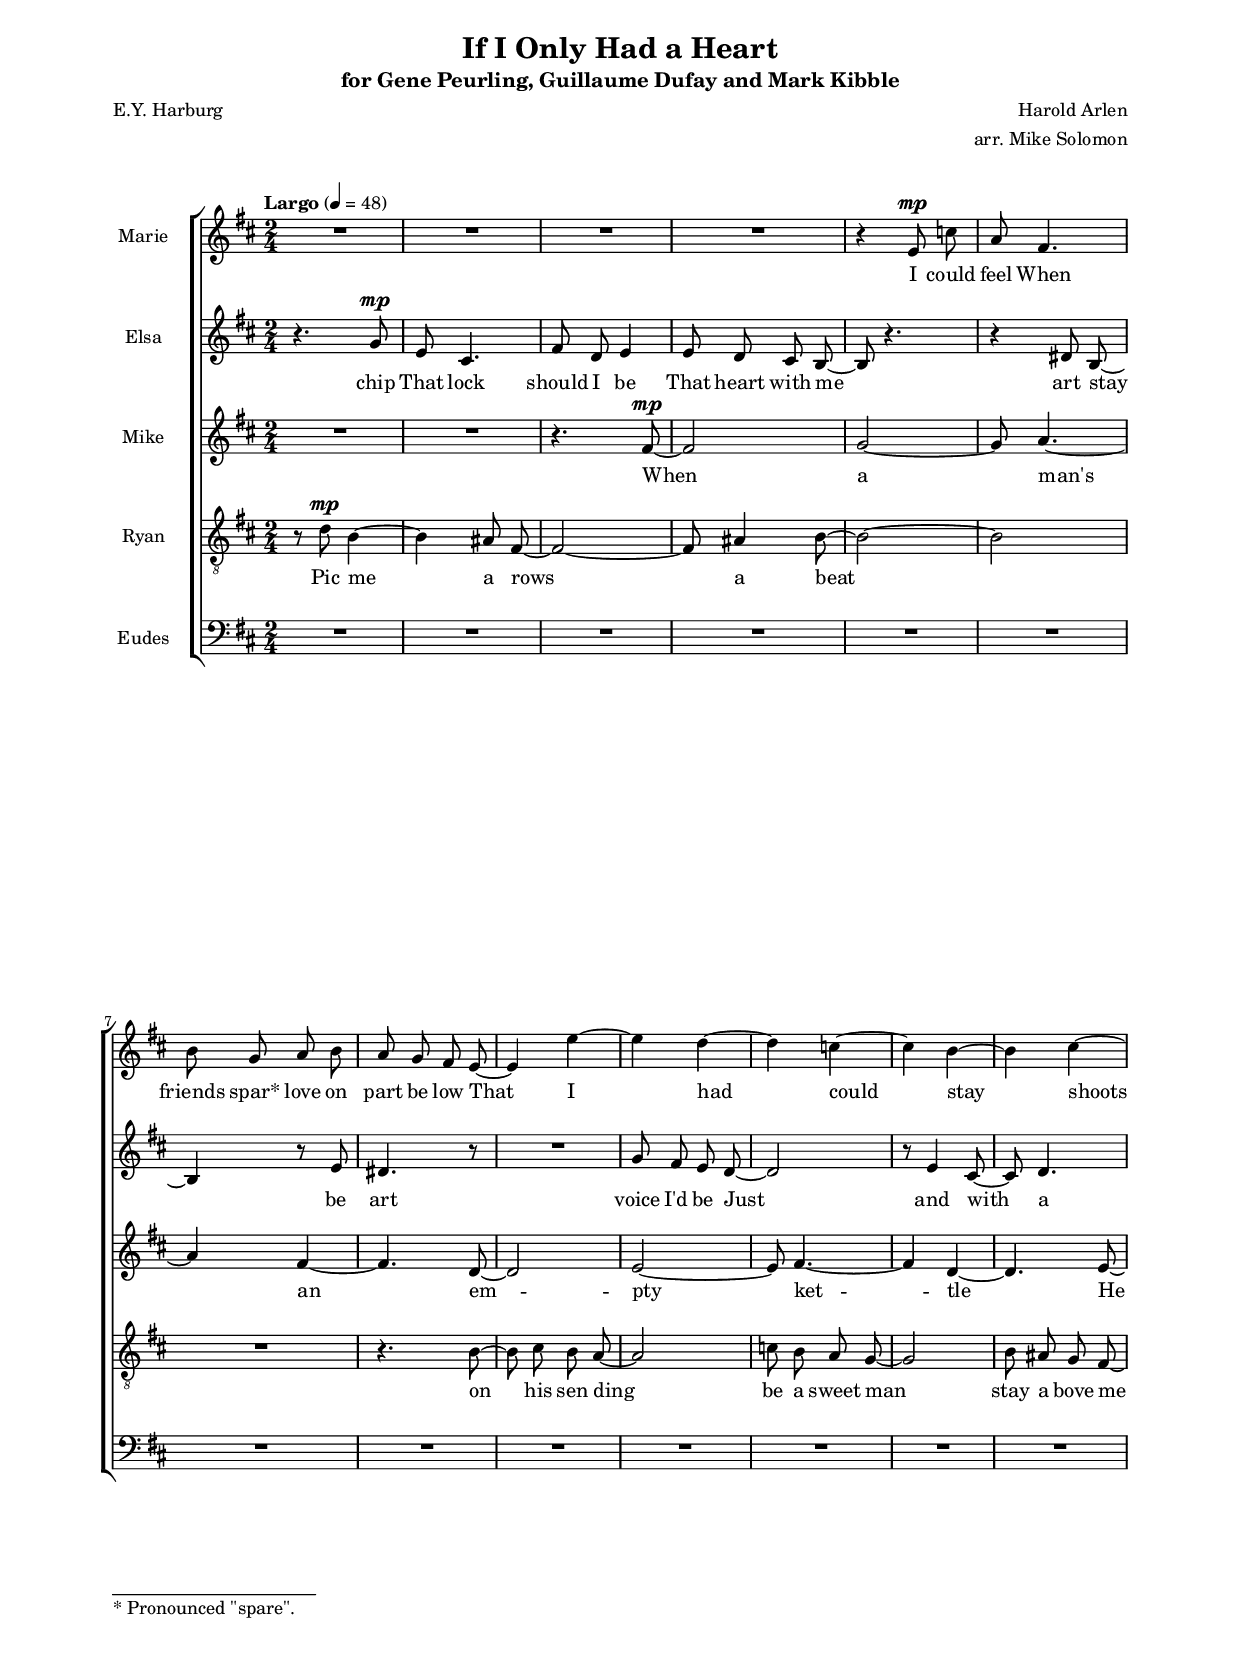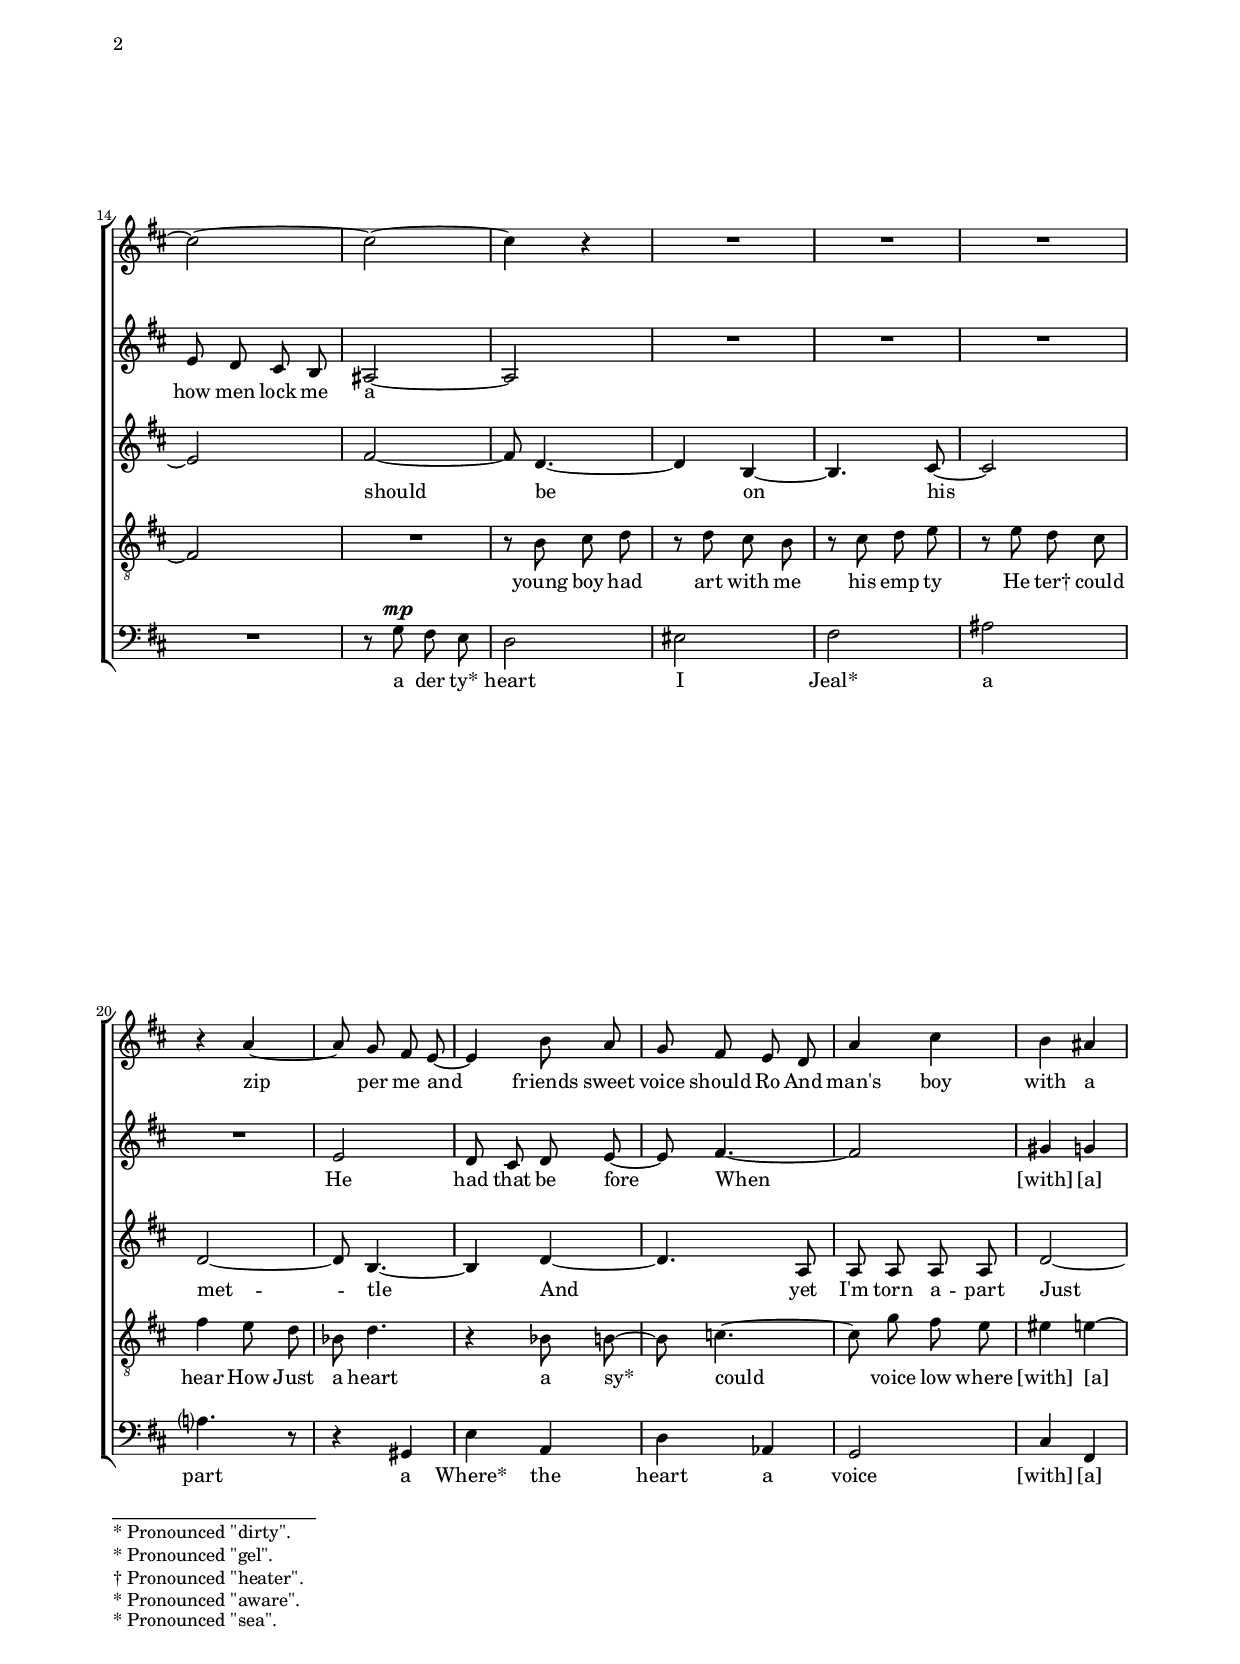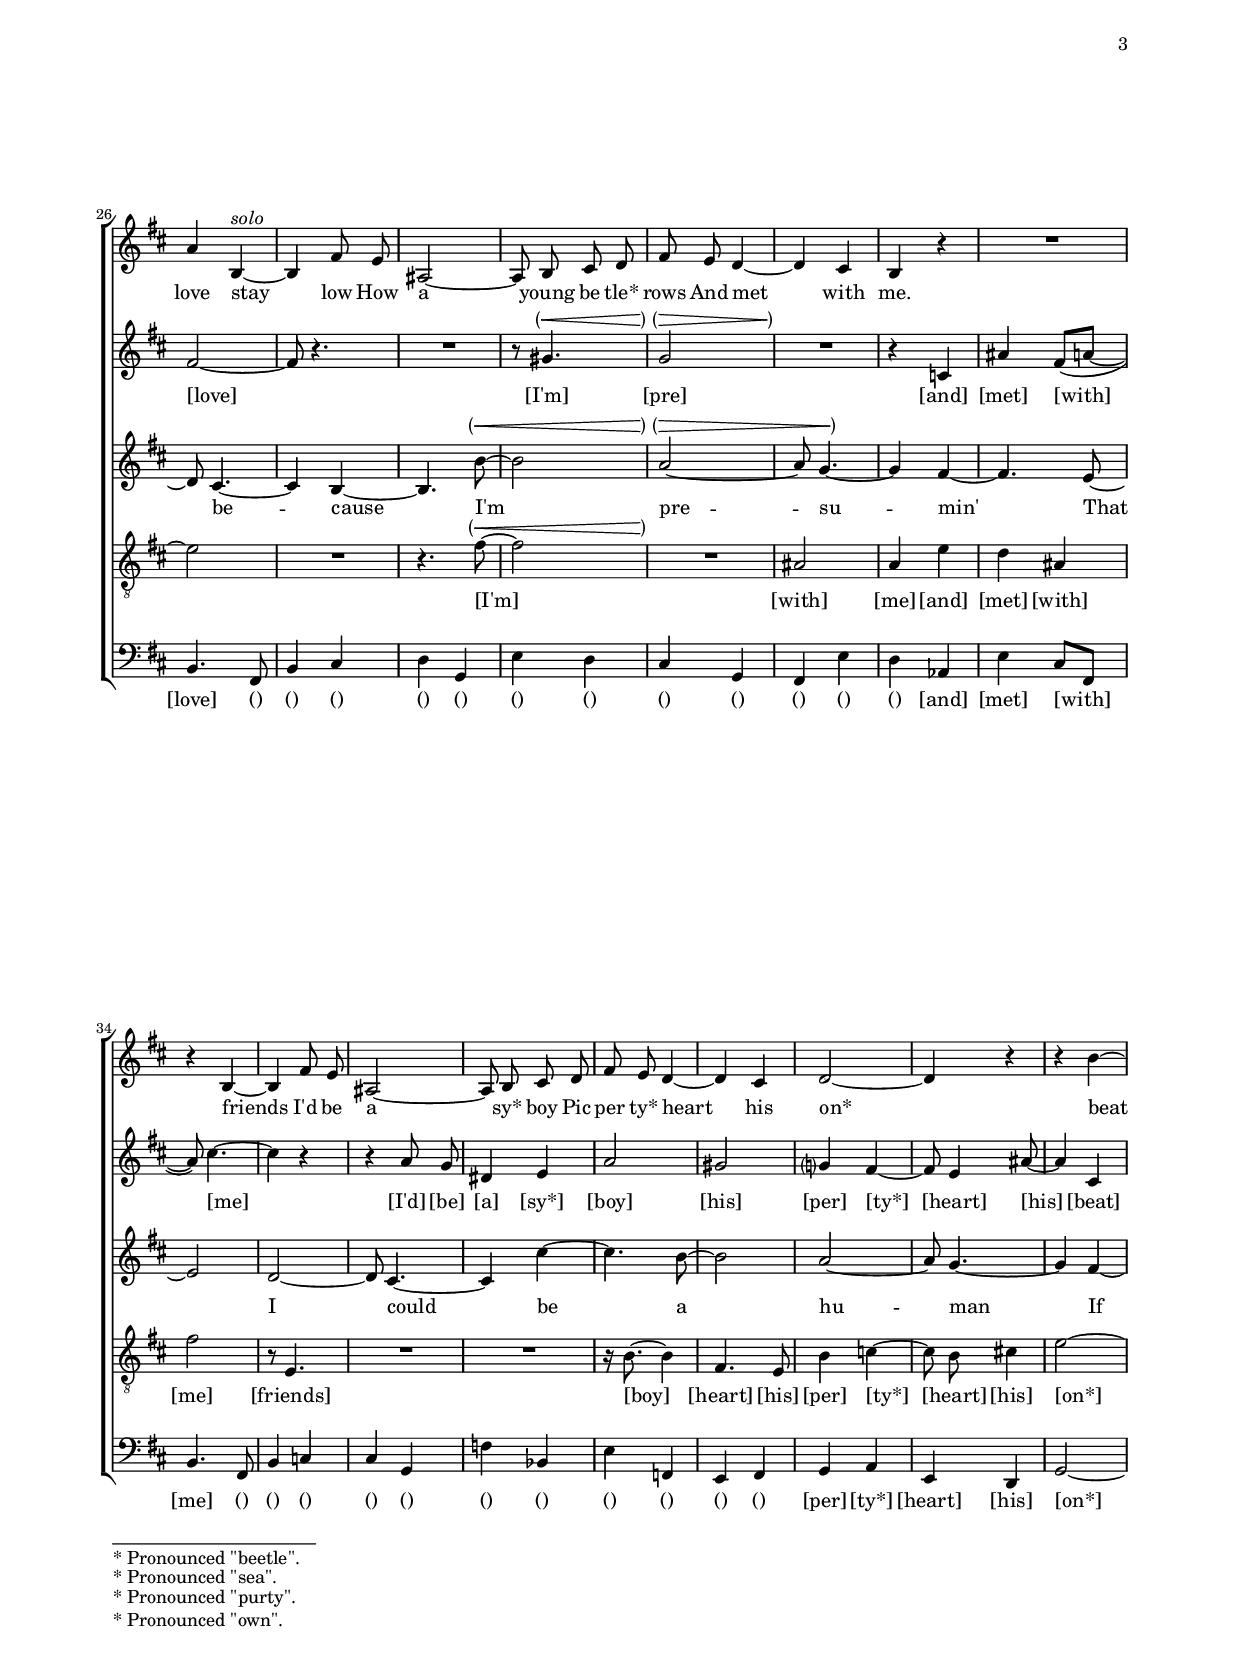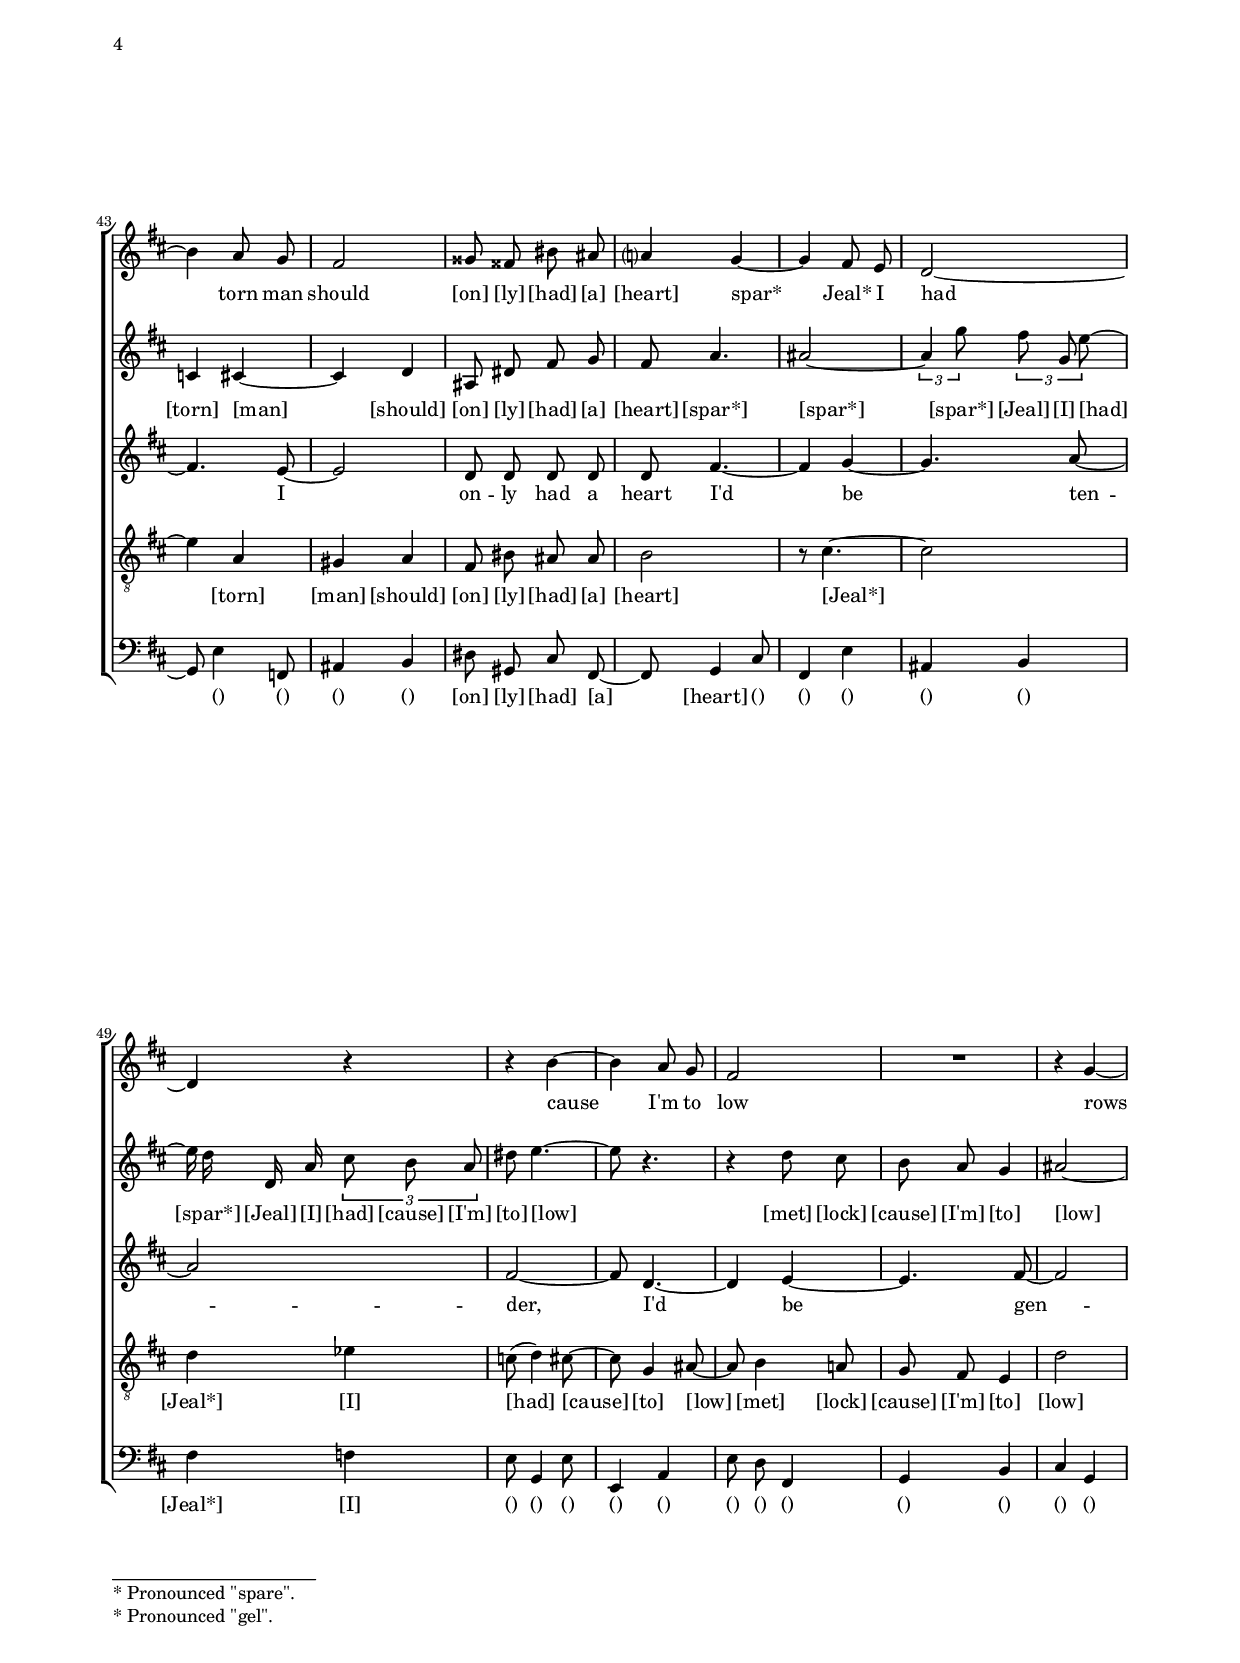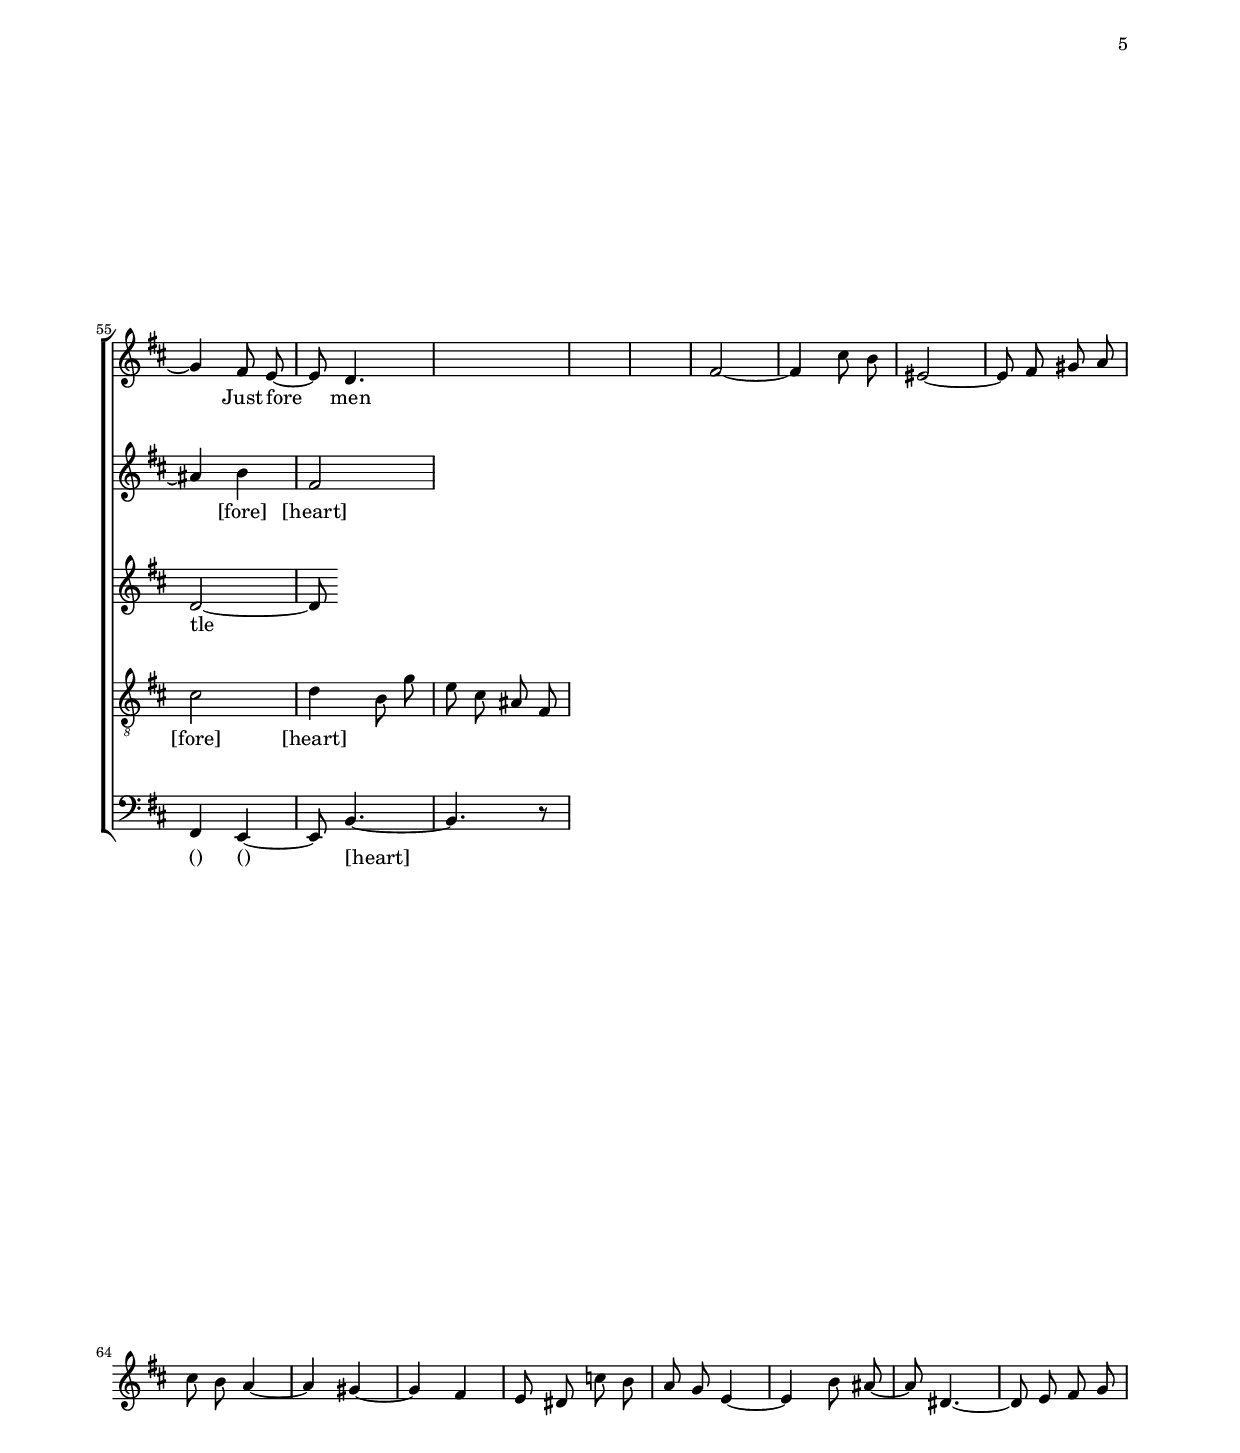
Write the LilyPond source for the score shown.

#(set-global-staff-size 15.87)
solo = \markup \italic "solo"
%{
When a man's an empty kettle
He should be on his mettle
And yet I'm torn apart
Just because I'm presumin'
That I could be a human
If I only had a heart

I'd be tender, I'd be gentle
And awful sentimental
Regarding love and art
I'd be friends with the sparrows 
And the boy that shoots the arrows
If I only had a heart

Picture me a balcony
Above a voice sings low

(Snow White)
Wherefore art thou, Romeo?

(Tin Man)
I hear a beat, how sweet!

Just to register emotion, jealousy, devotion
And really feel the part
I could stay young and chipper
And I'd lock it with a zipper
If I only had a heart
%}
% 
\version "2.19.0"
\include "defs-devel.ly"

#(ly:set-option 'point-and-click #f)

#(set-global-staff-size 15.87)

%{
\paper {
  #(define fonts
    (set-global-fonts
    #:music "profondo"
    #:factor (/ staff-height pt 20)
  ))
}
%}
%{
\paper {
  #(define fonts
    (set-global-fonts
    #:music "haydn"
    #:brace "gonville"
    #:factor (/ staff-height pt 20)
  ))
}
%}

railroad =  {
  \once \override BreathingSign.text = \markup \musicglyph #"scripts.caesura.straight"
  \breathe
}
myred = \once \override NoteHead #'color = #red

php = \once \override Hairpin.stencil = #(parenthesize-callback ly:hairpin::print)

\paper {
  footnote-separator-markup = \markup { \column { " "\override #`(span-factor . 1/5) { \draw-hline } }}
  footnote-padding = 1\mm
  top-system-spacing = #'((basic-distance . 1) (minimum-distance . 0) (padding . 1) (stretchability . 40))
  bottom-system-spacing = #'((basic-distance . 1) (minimum-distance . 0) (padding . 1) (stretchability . 50))
  ragged-right = ##f
  left-margin = 0.75\in
  right-margin = 0.75\in
  top-margin = 0.5\in
  bottom-margin = 0.6\in
  ragged-last-bottom = ##f
  max-systems-per-page = #2
}

\header {
  title = "If I Only Had a Heart"
  subtitle = "for Gene Peurling, Guillaume Dufay and Mark Kibble"
  %title = "Somewhere Over the Rainbow"
  composer = "Harold Arlen"
  poet = "E.Y. Harburg"
  arranger = "arr. Mike Solomon"
  %arranger = "arr. (anon)"
}

prefatoryMatter = {
  \key b \minor
  \autoBeamOff
  \time 2/4
}

scorePrefatoryMatter = {
  \prefatoryMatter
}

midiPrefatoryMatter = {
  \prefatoryMatter
}

marks = {
  \tempo "Largo" 4=48
  s2 |
}

sopranoFirst = \relative c' {
  R2*4 |
  r4 e8^\mp c' |
  a fis4. |
  b8 g a b |
  a g fis e ~ |
  e4 e' ~ |
  e d ~ |
  d c ~ |
  c b ~ |
  b cis ~ |
  cis2 ~ |
  cis ~ |
  cis4 r |
  R2 |
  R2 |
  R2 |
  r4 a ~ |
  a8 g fis e ~ |
  e4 b'8 a |
  g fis e d |
  a'4 cis |
  b ais |
  a4 b,^\solo ~ |
  b fis'8 e |
  ais,2 ~ |
  \footnote "" #'(0 . 0) "* Pronounced \"beetle\"." 
  ais8 b cis d |
  fis e d4 ~ |
  d cis |
  b4 r |
  R2 |
  r4 b ~ |
  b fis'8 e |
  ais,2 ~ |
  ais8 \footnote "" #'(0 . 0) "* Pronounced \"sea\"."  b cis d |
  \footnote "" #'(0 . 0) "* Pronounced \"purty\"." fis e d4 ~ |
  d cis |
  \footnote "" #'(0 . 0) "* Pronounced \"own\"." d2 ~ |
  d4 r |
  r4 b'4 ~ |
  b a8 g |
  fis2 |
  gisis8 fisis bis ais |
  a?4 g ~ |
  g fis8 e |
  d2 ~ |
  d4 r |
  r4 \footnote "" #'(0 . 0) "* Pronounced \"spare\"."  b'4 ~ |
  b \footnote "" #'(0 . 0) "* Pronounced \"gel\"."   a8 g |
  fis2 |
  R2 |
  r4 g ~ |
  g fis8 e ~ |
  e8 d4. |
  s2 |
  s2 |
  s2 |
  fis2 ~ |
  fis4 cis'8 b |
  eis,2 ~ |
  eis8 fis gis a |
  cis b a4 ~ |
  a4 gis ~ |
  gis fis |
  e8 dis c' b |
  a g e4 ~ |
  e b'8 ais ~ |
  ais dis,4. ~ |
  dis8 e fis g |
}

sopranoWordsFirst = \lyricmode {
  I could feel When
  friends \footnote "" #'(0 . 0) "* Pronounced \"spare\"." spar* love on part be low That
  I had
  could stay shoots
  zip per me and
  friends sweet voice should Ro And man's
  boy with a love

  stay low How a
  young be tle*
  rows And met with me.

  friends I'd be a
  sy* boy Pic per ty* heart
  his on*

  beat torn man should
  [on] [ly] [had] [a] [heart]
  spar* Jeal* I had
  cause I'm to low
  rows Just fore men
}

mezzoFirst = \relative c'' {
  r4. g8^\mp |
  e cis4. |
  fis8 d e4 |
  e8 d cis b ~ |
  b8 r4. |
  r4 dis8 b ~ |
  b4 r8 e |
  dis4. r8 |
  R2 |
  g8 fis e d ~ |
  d2 |
  r8 e4 cis8 ~ |
  cis d4. |
  e8 d cis b |
  ais2 ~ |
  ais2 |
  R2 |
  R2 |
  R2 |
  R2 |
  e'2 |
  d8 cis d e ~ |
  e fis4. ~ |
  fis2 |
  gis4 g |
  fis2 ~ |
  fis8 r4. |
  %r4.
  R2 |
  r8
  \php
   gis4.^\< |
  \php
  g2^\> |
  %r4 ais ~ |
  %ais c, |
  %r4 cis,4
  %d c |
  R2\! |
  r4 c, |
  ais' fis8 [ ( a ~ ] |
  a8 ) cis4. ~ |
  cis4 r |
  r4 a8 g |
  dis4 e |
  a2 |
  gis |
  g?4 fis ~ |
  fis8 e4 ais8 ~ |
  ais4 cis, |
  c4 cis ~ |
  cis4 d |
  %ais'8 gis cis b |
  %d8 e fis g |
  ais8 dis fis g |
  fis8 a4. |
  ais2 ~ |
  %ais4 b |
  %c c |
  \times 2/3 { ais4 g'8 } \times 2/3 { fis g, e' ~ }
  e16 d d, a' \times 2/3 { cis8 b a }
  dis8 e4. ~ |
  e8 r4. |
  r4 d8 cis |
  b a g4 |
  ais2 ~ |
  ais4 b4 |
  fis2 |
}

mezzoWordsFirst = \lyricmode {
  chip That lock
  should I be
  That heart with me
  art stay
  be art
  voice I'd be Just
  and with a
  how men lock me a
  He had that be fore When
  [with] [a] [love]
  [I'm] [pre]
  %[with] [me]
  [and] [met] [with] [me]
  [I'd] [be]
  [a] [sy*] [boy]
  [his]
  [per] [ty*] [heart] [his] %%%%%%%%%%%%%%%[on*]
  [beat] [torn] [man] [should]
  
  [on] 
  [ly] [had] [a] [heart]
  [spar*]
  [spar*] [spar*] [Jeal] [I] [had]
  [spar*] [Jeal] [I] [had] [cause] [I'm]
  [to] [low] 
  %[cause]
  %[When] [a] [man's] [an] [emp] [ty]
  [met] [lock] [cause] [I'm] [to] [low]
  [fore] [heart]
}


altoFirst = \relative c' {
  R2 |
  R2 |
  r4. fis8^\mp ~ |
  fis2 |
  g2 ~ |
  g8 a4. ~ |
  a4 fis ~ |
  fis4. d8 ~ |
  d2 |
  e ~ |
  e8 fis4. ~ |
  fis4 d ~ |
  d4. e8 ~ |
  e2 |
  fis2 ~ |
  fis8 d4. ~ |
  d4 b ~ |
  b4. cis8 ~ |
  cis2 |
  d2 ~ |
  d8 b4. ~ |
  b4 d ~ |
  d4. a8 |
  a a a a |
  d2 ~ |
  d8 cis4. ~ |
  cis4 b4 ~ |
  b4. \php
      b'8^\< ~ |
  b2 |
  \php
  a2^\> ~ 
  a8 g4.\! ~ |
  g4 fis4 ~ |
  fis4. e8 ~ |
  e2 |
  d ~ |
  d8 cis4. ~ |
  cis4 cis' ~ |
  cis4. b8 ~ |
  b2 |
  a ~ |
  a8 g4. ~ |
  g4 fis4 ~ |
  fis4. e8 ~ |
  e2 |
  d8 d d d |
  d fis4. ~ |
  fis4 g ~ |
  g4. a8 ~ |
  a2 |
  fis ~ |
  fis8 d4. ~ |
  d4 e ~ |
  e4. fis8 ~ |
  fis2 |
  d ~ |
  d8
}

altoWordsFirst = \lyricmode {

When a man's an em -- pty ket -- tle
He should be on his met -- tle
And yet I'm torn a -- part
Just be -- cause I'm pre -- su -- min'
That I could be a hu -- man
If I on -- ly had a heart

I'd be ten -- der, I'd be gen -- tle
And aw -- ful sen -- ti -- men -- tal
Re -- gar -- ding love and art
I'd be friends with the spar -- rows 
And the boy that shoots the ar -- rows
If I on -- ly had a heart

Pic -- ture me a bal -- co -- ny
A -- bove a voice sings low

Where -- fore art thou, Ro -- me -- o?

I hear a beat, how sweet!

Just to re -- gis -- ter e -- mo -- tion, jea -- lou -- sy, de -- vo -- tion
And real -- ly feel the part
I could stay young and chip -- per
And I'd lock it with a zip -- per
If I on -- ly had a heart
}

lickMe = \relative c { \times 16/23 { b8 fis16 ais fis' e c8 f,16 g d'8 cis16 e, f' d8 e16 gis, g g' ais, \tag #'bass { e ~ } \tag #'tenor { b' ~ } } } 

tenorFirst = \relative c' {
  \clef "treble_8"
  r8 d^\mp b4 ~ |
  b ais8 fis ~ |
  fis2 ~ |
  fis8 ais4 b8 ~ |
  b2 ~ |
  b |
  R2 |
  r4. b8 ~ |
  b cis b a ~ |
  a2 |
  c8 b a g ~ |
  g2 |
  b8 ais g fis ~ |
  fis2 |
  R2 |
  r8 b cis d |
  r8 d cis b |
  r cis d e |
  \footnote "" #'(0 . 0) "† Pronounced \"heater\"." r e d cis |
  fis4 e8 d |
  bes d4. |
  r4 bes8 b ~ |
  b c4. ~ |
  c8 g' fis e |
  eis4 e ~ |
  e2 |
  R2 |
  r4. \php
      fis8^\< ~ |
  fis2  |
  R2\! |
  ais,2 |
  a4 e' |
  d ais |
  %ais8 a4. |
  fis'2 |
  %\transpose c g \removeWithTag #'bass \lickMe |
  %R2*2 |
  r8 e,4. | % ~ |
  %e r |
  R2 | R2 |
  r16 %fis,16
    b'8. ~ b4 |
  fis4. e8 |
  b'4 c ~ |
  c8 b8 cis4 |
  e2 ~ |
  e4 a, |
  gis a |
  fis8 bis ais ais |
  b2 |
  r8 cis4. ~ |
  cis2 |
  d4 ees |
  c8 ( d4 ) cis8 ~ |
  cis g4 ais8 ~ |
  ais8 b4 a8 |
  g fis e4
  d'2 |
  cis |
  d4 b8 g' |
  e cis ais fis |
}

tenorWordsFirst = \lyricmode {
  Pic me
  a rows
  a beat
  on his sen ding
  be a sweet man
  stay a bove me
  young boy had
  art with me
  his emp ty
  He ter† could 
  hear
  How Just a heart
  a \footnote "" #'(0 . 0) "* Pronounced \"sea\"." sy* could
  voice low where %I be
  [with] [a]
  [I'm]
  [with] [me]
  [and] [met] [with] [me]
  [friends]
  [boy] [heart] [his]
  [per] [ty*] [heart] [his] [on*]
  [torn] [man] [should]
  [on] [ly] [had] [a] [heart]
  [Jeal*]
  [Jeal*] [I] [had]
  [cause] [to] [low]
  [met] [lock] [cause] [I'm] [to] [low]
  [fore] [heart]
}

bassFirst = \relative c' {
  \clef "bass"
  R2*14 |
  r8 g^\mp fis e |
  d2 |
  eis |
  fis |
  ais |
  a?4. r8 |
  r4 gis, |
  e' a, |
  d aes |
  g2 |
  cis4 fis, |
  b4. fis8 |
  b4 cis |
  d g, |
  e' d |
  cis g |
  fis e' |
  d aes |
  e' cis8 [ fis, ] |
  %\removeWithTag #'tenor \lickMe |
  %r16 %e,16
    %g8. ~ g4 |
  b4. fis8 |
  b4 c |
  cis g |
  f' bes, |
  e f, |
  e fis |
  g a |
  e d |
  g2 ~ |
  g8 e'4 f,8 |
  ais4 b |
  dis8 gis, cis fis, ~ |
  fis g4 cis8 |
  fis,4 e' |
  ais, b |
  fis' f |
  e8 g,4 e'8 |
  e,4 a |
  e'8 d fis,4 |
  g b |
  cis g |
  fis e ~ |
  e8 b'4. ~ |
  b4. r8 |
}

bassWordsFirst = \lyricmode {
  a der \footnote "" #'(0 . 0) "* Pronounced \"dirty\"." ty* heart
  I \footnote "" #'(0 . 0) "* Pronounced \"gel\"."  Jeal* a part
  a \footnote "" #'(0 . 0) "* Pronounced \"aware\"."  Where* the heart a voice
  [with] [a] [love]
  \repeat unfold 12 "()"
  [and] [met] [with] [me]
  \repeat unfold 11 "()"
  [per] [ty*] [heart] [his] [on*]
  \repeat unfold 4 "()"
  [on] [ly] [had] [a] [heart]
  \repeat unfold 5 "()"
  [Jeal*] [I]
  \repeat unfold 14 "()"
  [heart]
}

\score {
  \new ChoirStaff <<
    \new Staff \with { instrumentName = #"Marie" %shortInstrumentName = #"M."
} <<
      \new Voice = "soprano" { << { \numericTimeSignature
	\scorePrefatoryMatter
        \sopranoFirst
      } {
	\scorePrefatoryMatter
        \marks
      } >> }
      \new Lyrics \lyricsto "soprano" {
        \sopranoWordsFirst
      }
    >>
    \new Staff \with { instrumentName = #"Elsa" %shortInstrumentName = #"E."
} <<
      \new Voice = "mezzo" { \numericTimeSignature
	\scorePrefatoryMatter
        \mezzoFirst
      }
      \new Lyrics \lyricsto "mezzo" {
        \mezzoWordsFirst
      }
    >>
    \new Staff \with { instrumentName = #"Mike" %shortInstrumentName = #"Mk."
} <<
      \new Voice = "alto" { \numericTimeSignature
	\scorePrefatoryMatter
        \altoFirst
      }
      \new Lyrics \lyricsto "alto" {
        \altoWordsFirst
      }
    >>
    \new Staff \with { instrumentName = #"Ryan" %shortInstrumentName = #"R."
} <<
      \new Voice = "tenor" { \numericTimeSignature
	\scorePrefatoryMatter
        \tenorFirst
      }
      \new Lyrics \lyricsto "tenor" {
        \tenorWordsFirst
      }
    >>
    \new Staff \with { instrumentName = #"Eudes" %shortInstrumentName = #"P." %\markup { \concat { E \super u . } }
} <<
      \new Voice = "bass" { \numericTimeSignature
	\scorePrefatoryMatter
        \bassFirst
      }
      \new Lyrics \lyricsto "bass" {
        \bassWordsFirst
      }
    >>
  >>
  \layout {
    \context {
      \Voice
      \override TextScript #'layer = #6
      \override NoteHead #'layer = #7
      \override Glissando #'breakable = ##t
      \override TupletNumber #'breakable = ##t
      \override TupletBracket #'breakable = ##t
      \remove "Forbid_line_break_engraver"
    }
    \context {
      \Staff
      %\consists "Metronome_mark_engraver"
      \override TimeSignature #'style = #'numbered
      \override StaffSymbol #'layer = #4
      \override TimeSignature #'layer = #3
      \override TimeSignature #'whiteout = ##t
    }
    \context {
      \Lyrics
      %\override LyricText #'whiteout = ##t
      \override LyricText #'layer = #6
    }
    \context {
      \Score
      %\remove "Metronome_mark_engraver"
      \override NonMusicalPaperColumn #'allow-loose-spacing = ##f
    }
  }
}
%%% MIDI

\score {
  \new ChoirStaff <<
    \new Staff \with { instrumentName = #"Marie" %shortInstrumentName = #"M."
} <<
      \new Voice = "soprano" { << { \numericTimeSignature
	\midiPrefatoryMatter
        \sopranoFirst
      } {
	\midiPrefatoryMatter
        \marks
      } >> }
      \new Lyrics \lyricsto "soprano" {
        \sopranoWordsFirst
      }
    >>
    \new Staff \with { instrumentName = #"Elsa" %shortInstrumentName = #"E."
} <<
      \new Voice = "mezzo" { \numericTimeSignature
	\midiPrefatoryMatter
        \mezzoFirst
      }
      \new Lyrics \lyricsto "mezzo" {
        \mezzoWordsFirst
      }
    >>
    \new Staff \with { instrumentName = #"Mike" %shortInstrumentName = #"Mk."
} <<
      \new Voice = "alto" { \numericTimeSignature
	\midiPrefatoryMatter
        \altoFirst
      }
      \new Lyrics \lyricsto "alto" {
        \altoWordsFirst
      }
    >>
    \new Staff \with { instrumentName = #"Ryan" %shortInstrumentName = #"R."
} <<
      \new Voice = "tenor" { \numericTimeSignature
	\midiPrefatoryMatter
        \tenorFirst
      }
      \new Lyrics \lyricsto "tenor" {
        \tenorWordsFirst
      }
    >>
    \new Staff \with { instrumentName = #"Eudes" %shortInstrumentName = #"P." %\markup { \concat { E \super u . } }
} <<
      \new Voice = "bass" { \numericTimeSignature
	\midiPrefatoryMatter
        \bassFirst
      }
      \new Lyrics \lyricsto "bass" {
        \bassWordsFirst
      }
    >>
  >>
  \midi {}
}
